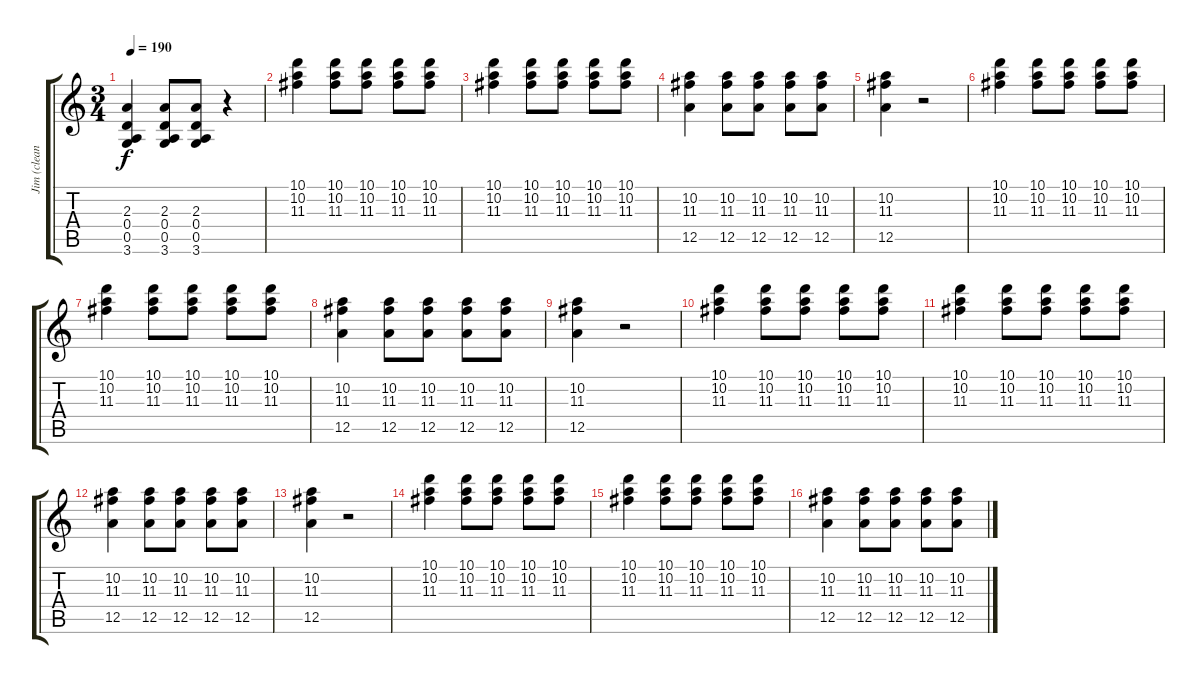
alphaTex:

\track ("Jim (clean)" "Jim (clean") {instrument electricguitarjazz}
\staff {score tabs}
\tuning (E4 B3 G3 D3 A2 E2) {hide}
\ts (3 4)
\tempo 190
\clef g2
\ks c
(2.3 0.4 0.5 3.6).4{dy f} (2.3 0.4 0.5 3.6).8 (2.3 0.4 0.5 3.6).8 r.4 |
(10.1 10.2 11.3).4 (10.1 10.2 11.3).8 (10.1 10.2 11.3).8 (10.1 10.2 11.3).8 (10.1 10.2 11.3).8 |
(10.1 10.2 11.3).4 (10.1 10.2 11.3).8 (10.1 10.2 11.3).8 (10.1 10.2 11.3).8 (10.1 10.2 11.3).8 |
(10.2 11.3 12.5).4 (10.2 11.3 12.5).8 (10.2 11.3 12.5).8 (10.2 11.3 12.5).8 (10.2 11.3 12.5).8 |
(10.2 11.3 12.5).4 r.2 |
(10.1 10.2 11.3).4 (10.1 10.2 11.3).8 (10.1 10.2 11.3).8 (10.1 10.2 11.3).8 (10.1 10.2 11.3).8 |
(10.1 10.2 11.3).4 (10.1 10.2 11.3).8 (10.1 10.2 11.3).8 (10.1 10.2 11.3).8 (10.1 10.2 11.3).8 |
(10.2 11.3 12.5).4 (10.2 11.3 12.5).8 (10.2 11.3 12.5).8 (10.2 11.3 12.5).8 (10.2 11.3 12.5).8 |
(10.2 11.3 12.5).4 r.2 |
(10.1 10.2 11.3).4 (10.1 10.2 11.3).8 (10.1 10.2 11.3).8 (10.1 10.2 11.3).8 (10.1 10.2 11.3).8 |
(10.1 10.2 11.3).4 (10.1 10.2 11.3).8 (10.1 10.2 11.3).8 (10.1 10.2 11.3).8 (10.1 10.2 11.3).8 |
(10.2 11.3 12.5).4 (10.2 11.3 12.5).8 (10.2 11.3 12.5).8 (10.2 11.3 12.5).8 (10.2 11.3 12.5).8 |
(10.2 11.3 12.5).4 r.2 |
(10.1 10.2 11.3).4 (10.1 10.2 11.3).8 (10.1 10.2 11.3).8 (10.1 10.2 11.3).8 (10.1 10.2 11.3).8 |
(10.1 10.2 11.3).4 (10.1 10.2 11.3).8 (10.1 10.2 11.3).8 (10.1 10.2 11.3).8 (10.1 10.2 11.3).8 |
(10.2 11.3 12.5).4 (10.2 11.3 12.5).8 (10.2 11.3 12.5).8 (10.2 11.3 12.5).8 (10.2 11.3 12.5).8
